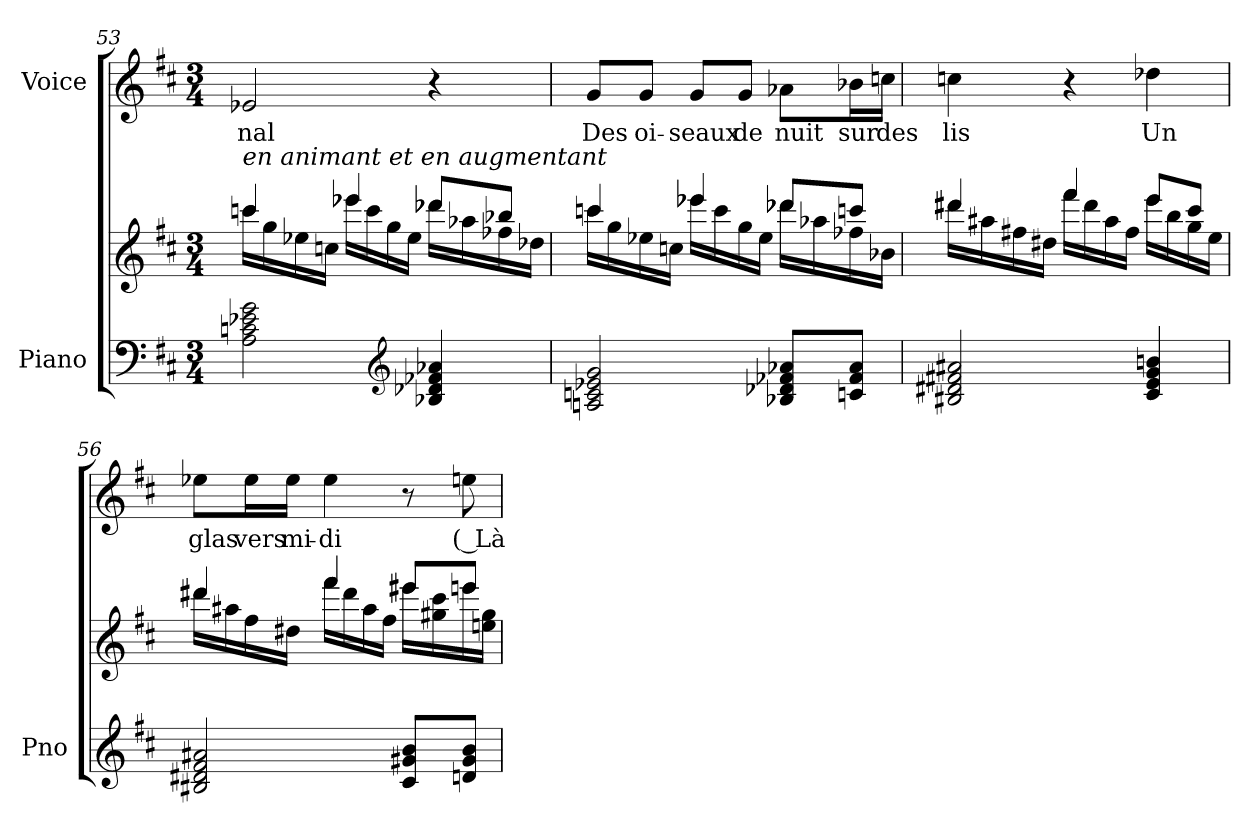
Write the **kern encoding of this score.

**kern	**kern	**kern	**text
*part2	*part2	*part1	*part1
*staff3	*staff2	*staff1	*staff1
*I"Piano	*	*I"Voice	*
*I'Pno	*	*	*
*clefF4	*clefG2	*clefG2	*
*k[f#c#]	*k[f#c#]	*k[f#c#]	*
*M3/4	*M3/4	*M3/4	*
=53	=53	=53	=53
*	*^	*	*
!	!LO:TX:i:t=en animant et en augmentant	!	!	!
2A\ 2cn\ 2e-X\ 2g\	4cccn/	16ccc\LL	2e-X/	-nal
.	.	16gg\	.	.
.	.	16ee-X\	.	.
.	.	16ccn\JJ	.	.
.	4eee-X/	16eee-\LL	.	.
.	.	16ccc\	.	.
.	.	16gg\	.	.
.	.	16ee-\JJ	.	.
*clefG2	*	*	*	*
4B-X/ 4d-X/ 4f-X/ 4a-X/	8ddd-X/L	16ddd-\LL	4r	.
.	.	16aa-X\	.	.
.	8bb-X/J	16ff-X\	.	.
.	.	16dd-X\JJ	.	.
=54	=54	=54	=54	=54
2An/ 2cn/ 2e-X/ 2g/	4cccn/	16ccc\LL	8g/L	Des
.	.	16gg\	.	.
.	.	16ee-X\	8g/J	oi-
.	.	16ccn\JJ	.	.
.	4eee-X/	16eee-\LL	8g/L	-seaux
.	.	16ccc\	.	.
.	.	16gg\	8g/J	de
.	.	16ee-\JJ	.	.
8B-X/ 8d-X/ 8f-X/ 8a-X/L	8ddd-X/L	16ddd-\LL	8a-X\L	nuit
.	.	16aa-X\	.	.
8cni/ 8f-/ 8a-/J	8cccn/J	16ff-X\	16b-X\L	sur
.	.	16b-X\JJ	16ccn\JJ	des
=55	=55	=55	=55	=55
2B#X/ 2d#X/ 2f#X/ 2a#X/	4ddd#X/	16ddd#\LL	4ccn\	lis
.	.	16aa#X\	.	.
.	.	16ff#X\	.	.
.	.	16dd#X\JJ	.	.
.	4fff#/	16fff#\LL	4r	.
.	.	16ddd#\	.	.
.	.	16aa#\	.	.
.	.	16ff#\JJ	.	.
4c#/ 4e/ 4g/ 4bn/	8eee/L	16eee\LL	4dd-X\	Un
.	.	16bb\	.	.
.	8ccc#/J	16gg\	.	.
.	.	16ee\JJ	.	.
=56	=56	=56	=56	=56
2B#X/ 2d#X/ 2f#/ 2a#X/	4ddd#X/	16ddd#\LL	8ee-X\L	glas
.	.	16aa#X\	.	.
.	.	16ff#\	16ee-\L	vers
.	.	16dd#X\JJ	16ee-\JJ	mi-
.	4fff#/	16fff#\LL	4ee-\	-di
.	.	16ddd#\	.	.
.	.	16aa#\	.	.
.	.	16ff#\JJ	.	.
8c#/ 8g#X/ 8b/L	8eee#X/L	16eee#X\LL	8r	.
.	.	16gg#X\ 16ccc#\	.	.
8dn/ 8g#/ 8b/J	8eeen/J	16eee\	8een\	( Là
.	.	16een\ 16gg#\JJ	.	.
*	*v	*v	*	*
=	=	=	=
*-	*-	*-	*-
